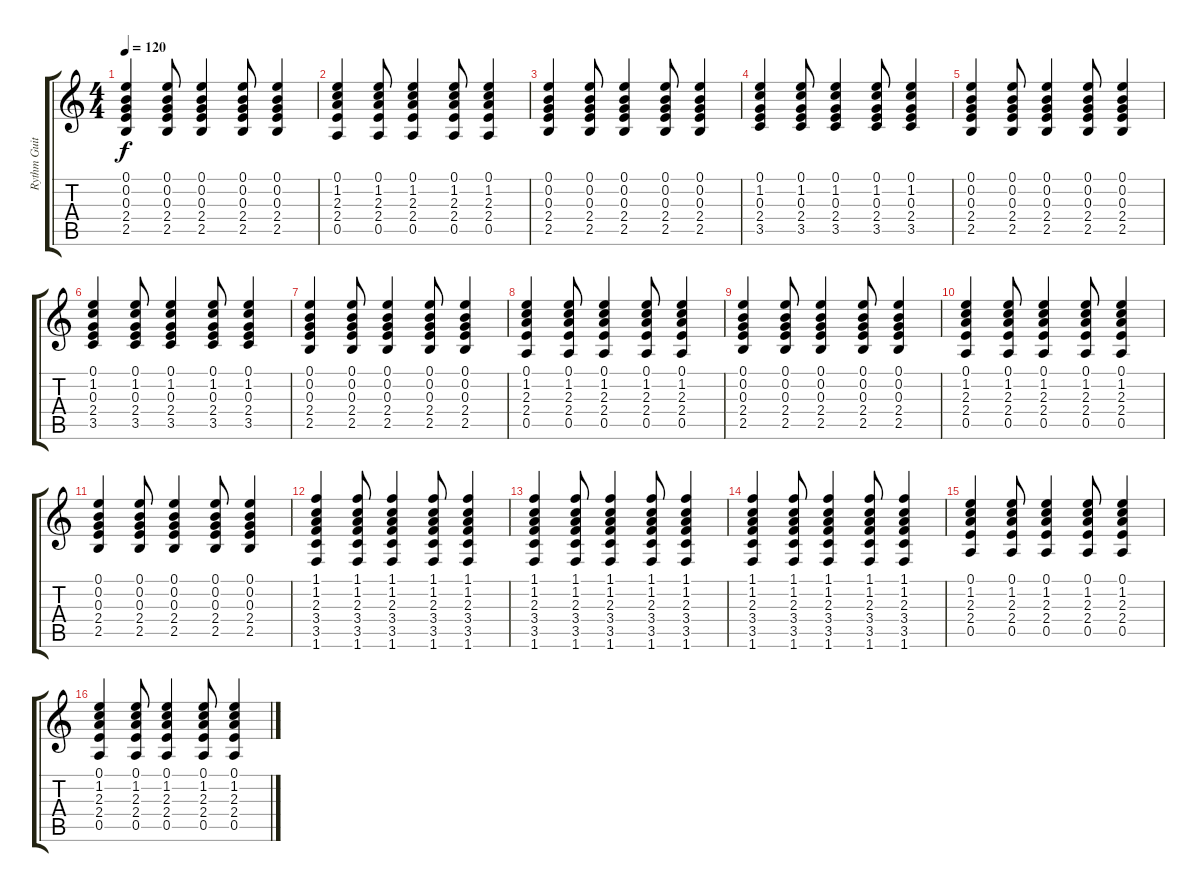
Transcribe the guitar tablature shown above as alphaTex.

\track ("Rythm Guitar" "Rythm Guit") {instrument overdrivenguitar}
\staff {score tabs}
\tuning (E4 B3 G3 D3 A2 E2) {hide}
\ts (4 4)
\tempo 120
\clef g2
\ks c
(0.1 0.2 0.3 2.4 2.5).4{dy f} (0.1 0.2 0.3 2.4 2.5).8 (0.1 0.2 0.3 2.4 2.5).4 (0.1 0.2 0.3 2.4 2.5).8 (0.1 0.2 0.3 2.4 2.5).4 |
(0.1 1.2 2.3 2.4 0.5).4 (0.1 1.2 2.3 2.4 0.5).8 (0.1 1.2 2.3 2.4 0.5).4 (0.1 1.2 2.3 2.4 0.5).8 (0.1 1.2 2.3 2.4 0.5).4 |
(0.1 0.2 0.3 2.4 2.5).4 (0.1 0.2 0.3 2.4 2.5).8 (0.1 0.2 0.3 2.4 2.5).4 (0.1 0.2 0.3 2.4 2.5).8 (0.1 0.2 0.3 2.4 2.5).4 |
(0.1 1.2 0.3 2.4 3.5).4{volume 10} (0.1 1.2 0.3 2.4 3.5).8 (0.1 1.2 0.3 2.4 3.5).4 (0.1 1.2 0.3 2.4 3.5).8 (0.1 1.2 0.3 2.4 3.5).4 |
(0.1 0.2 0.3 2.4 2.5).4 (0.1 0.2 0.3 2.4 2.5).8 (0.1 0.2 0.3 2.4 2.5).4 (0.1 0.2 0.3 2.4 2.5).8 (0.1 0.2 0.3 2.4 2.5).4 |
(0.1 1.2 0.3 2.4 3.5).4 (0.1 1.2 0.3 2.4 3.5).8 (0.1 1.2 0.3 2.4 3.5).4 (0.1 1.2 0.3 2.4 3.5).8 (0.1 1.2 0.3 2.4 3.5).4 |
(0.1 0.2 0.3 2.4 2.5).4 (0.1 0.2 0.3 2.4 2.5).8 (0.1 0.2 0.3 2.4 2.5).4 (0.1 0.2 0.3 2.4 2.5).8 (0.1 0.2 0.3 2.4 2.5).4 |
(0.1 1.2 2.3 2.4 0.5).4 (0.1 1.2 2.3 2.4 0.5).8 (0.1 1.2 2.3 2.4 0.5).4 (0.1 1.2 2.3 2.4 0.5).8 (0.1 1.2 2.3 2.4 0.5).4 |
(0.1 0.2 0.3 2.4 2.5).4 (0.1 0.2 0.3 2.4 2.5).8 (0.1 0.2 0.3 2.4 2.5).4 (0.1 0.2 0.3 2.4 2.5).8 (0.1 0.2 0.3 2.4 2.5).4 |
(0.1 1.2 2.3 2.4 0.5).4 (0.1 1.2 2.3 2.4 0.5).8 (0.1 1.2 2.3 2.4 0.5).4 (0.1 1.2 2.3 2.4 0.5).8 (0.1 1.2 2.3 2.4 0.5).4 |
(0.1 0.2 0.3 2.4 2.5).4 (0.1 0.2 0.3 2.4 2.5).8 (0.1 0.2 0.3 2.4 2.5).4 (0.1 0.2 0.3 2.4 2.5).8 (0.1 0.2 0.3 2.4 2.5).4 |
(1.1 1.2 2.3 3.4 3.5 1.6).4 (1.1 1.2 2.3 3.4 3.5 1.6).8 (1.1 1.2 2.3 3.4 3.5 1.6).4 (1.1 1.2 2.3 3.4 3.5 1.6).8 (1.1 1.2 2.3 3.4 3.5 1.6).4 |
(1.1 1.2 2.3 3.4 3.5 1.6).4 (1.1 1.2 2.3 3.4 3.5 1.6).8 (1.1 1.2 2.3 3.4 3.5 1.6).4 (1.1 1.2 2.3 3.4 3.5 1.6).8 (1.1 1.2 2.3 3.4 3.5 1.6).4 |
(1.1 1.2 2.3 3.4 3.5 1.6).4 (1.1 1.2 2.3 3.4 3.5 1.6).8 (1.1 1.2 2.3 3.4 3.5 1.6).4 (1.1 1.2 2.3 3.4 3.5 1.6).8 (1.1 1.2 2.3 3.4 3.5 1.6).4 |
(0.1 1.2 2.3 2.4 0.5).4 (0.1 1.2 2.3 2.4 0.5).8 (0.1 1.2 2.3 2.4 0.5).4 (0.1 1.2 2.3 2.4 0.5).8 (0.1 1.2 2.3 2.4 0.5).4 |
(0.1 1.2 2.3 2.4 0.5).4 (0.1 1.2 2.3 2.4 0.5).8 (0.1 1.2 2.3 2.4 0.5).4 (0.1 1.2 2.3 2.4 0.5).8 (0.1 1.2 2.3 2.4 0.5).4
